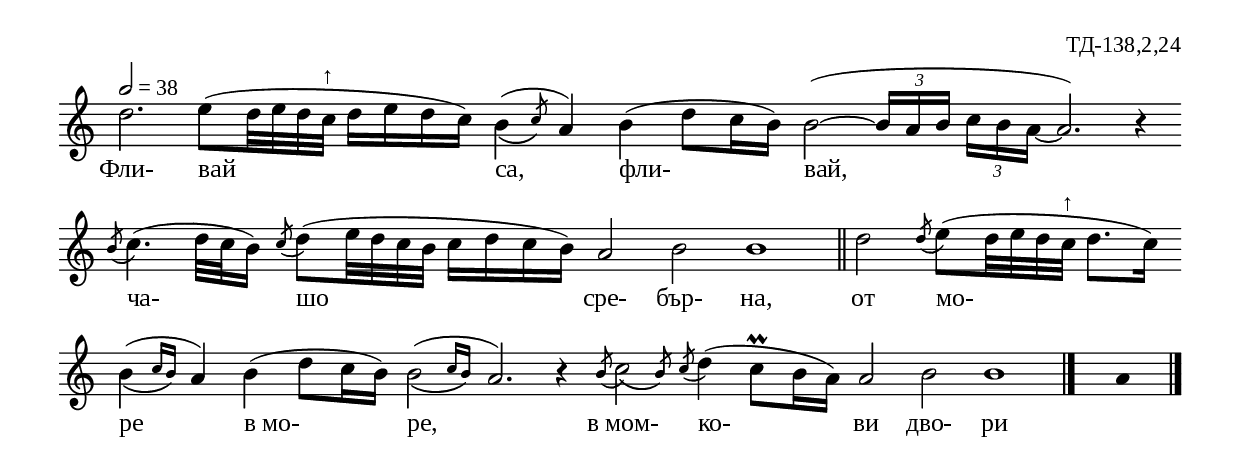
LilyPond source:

%{
sva_138_2_24
%}

\include "td-preamble.ly"

\score {
\relative c'' {
\tempo 2 = 38
%%\time 2/4
\cadenzaOn
\phrasingSlurDown
d2. e8([ d32 e d c^"↑"] d16[ e d c]) \afterGrace b4(\( { \stdB c8\) \stdE } a4) b( d8[ c16 b])
b2~( \times 2/3 { b16[ a b] } \times 2/3 { c[ b a~] } a2.) r4 \bar ""
\acciaccatura b8 c4.( d32[ c b16]) \bar ""
\acciaccatura c8 d8[( e32 d c b] c16[ d c b]) \bar ""
a2 b b1 \bar "||"
d2 \acciaccatura d8 e[( d32 e d c^"↑"] d8.[ c16]) \bar ""
\afterGrace b4\(( { c16[ b]\) } a4) \bar ""
b( d8[ c16 b]) \bar "" \afterGrace b2\(( { c16[ b]\) } a2.) r4 \bar ""
\acciaccatura b8 \afterGrace c2\( { \stdB b8\) \stdE } \acciaccatura c8 d4( c8[\prall b16 a])
a2 b b1
 \bar "|." 
 s4 \fixB a \fixC
 \bar "|."  
%%  s4 \fixB a \fixC
%% \bar "|." 
}
\addlyrics { Фли- вай са, фли- вай, ча- шо сре- бър- на,
от мо- ре "в мо-" ре, "в мом-" ко- ви дво- ри }
%
\layout {
   \context { 
	    \Staff \remove "Time_signature_engraver" } 
  indent = #0
  line-width = 190\mm
  ragged-right=##f
}
%
\midi { 
	\context {
		\Score tempoWholesPerMinute = #(ly:make-moment 38 2)
		}
	}
}
%
\header{
  opus = "ТД-138,2,24"
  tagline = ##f
}


